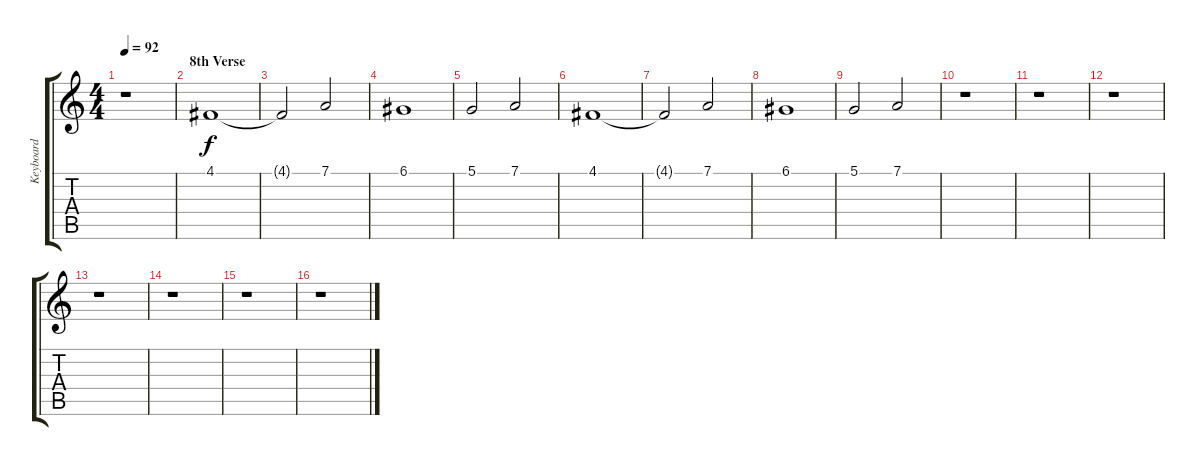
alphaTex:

\track ("Keyboard" "Keyboard") {instrument pad4choir}
\staff {score tabs}
\tuning (D4 A3 F3 C3 G2 D2) {hide}
\ts (4 4)
\tempo 92
\clef g2
\ks c
r.1{dy f} |
\section ("" "8th Verse")
4.1.1{volume 13} |
4.1{t}.2 7.1.2 |
6.1.1 |
5.1.2 7.1.2 |
4.1.1{volume 13} |
4.1{t}.2 7.1.2 |
6.1.1 |
5.1.2 7.1.2 |
r.1 |
r.1 |
r.1 |
r.1 |
r.1 |
r.1 |
r.1
